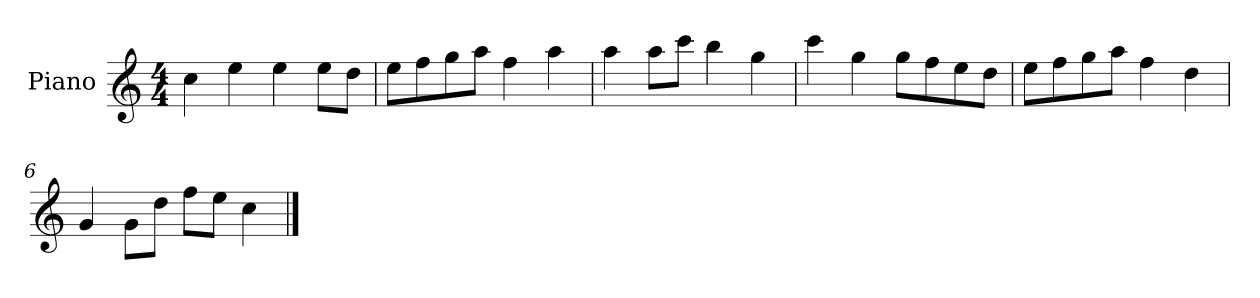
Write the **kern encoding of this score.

**kern
*part1
*staff1
*I"Piano
*I'P-no
*clefG2
*k[]
*M4/4
*MM90
=1
4cc\
4ee\
4ee\
8ee\L
8dd\J
=2
8ee\L
8ff\
8gg\
8aa\J
4ff\
4aa\
=3
4aa\
8aa\L
8ccc\J
4bb\
4gg\
=4
4ccc\
4gg\
8gg\L
8ff\
8ee\
8dd\J
=5
8ee\L
8ff\
8gg\
8aa\J
4ff\
4dd\
=6
4g/
8g\L
8dd\J
8ff\L
8ee\J
4cc\
==
*-
